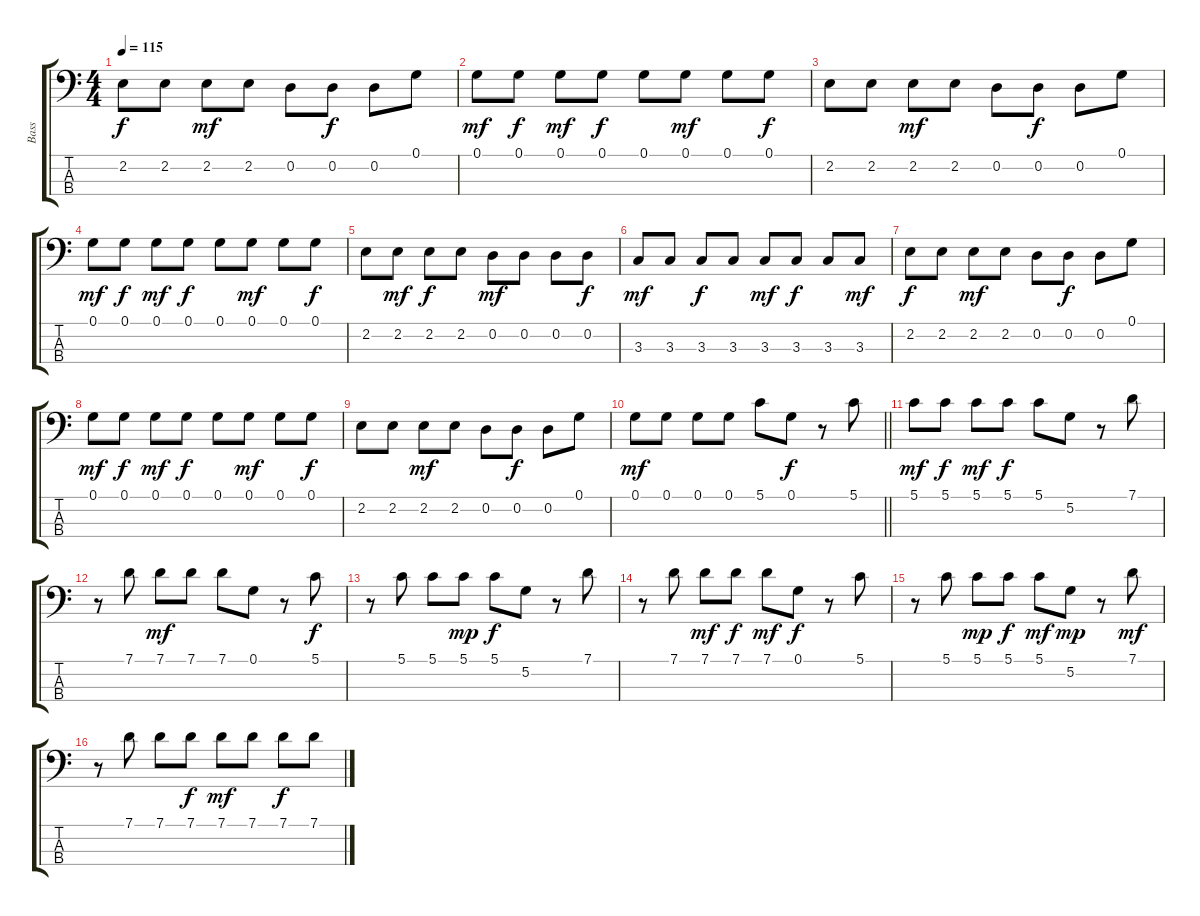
\track ("Bass" "Bass") {instrument electricbasspick}
\staff {score tabs}
\tuning (G2 D2 A1 E1) {hide}
\ts (4 4)
\tempo 115
\clef f4
\ks c
2.2.8{dy f} 2.2.8 2.2.8{dy mf} 2.2.8 0.2.8 0.2.8{dy f} 0.2.8 0.1.8 |
0.1.8{dy mf} 0.1.8{dy f} 0.1.8{dy mf} 0.1.8{dy f} 0.1.8 0.1.8{dy mf} 0.1.8 0.1.8{dy f} |
2.2.8 2.2.8 2.2.8{dy mf} 2.2.8 0.2.8 0.2.8{dy f} 0.2.8 0.1.8 |
0.1.8{dy mf} 0.1.8{dy f} 0.1.8{dy mf} 0.1.8{dy f} 0.1.8 0.1.8{dy mf} 0.1.8 0.1.8{dy f} |
2.2.8 2.2.8{dy mf} 2.2.8{dy f} 2.2.8 0.2.8{dy mf} 0.2.8 0.2.8 0.2.8{dy f} |
3.3.8{dy mf} 3.3.8 3.3.8{dy f} 3.3.8 3.3.8{dy mf} 3.3.8{dy f} 3.3.8 3.3.8{dy mf} |
2.2.8{dy f} 2.2.8 2.2.8{dy mf} 2.2.8 0.2.8 0.2.8{dy f} 0.2.8 0.1.8 |
0.1.8{dy mf} 0.1.8{dy f} 0.1.8{dy mf} 0.1.8{dy f} 0.1.8 0.1.8{dy mf} 0.1.8 0.1.8{dy f} |
2.2.8 2.2.8 2.2.8{dy mf} 2.2.8 0.2.8 0.2.8{dy f} 0.2.8 0.1.8 |
\barLineRight lightlight
0.1.8{dy mf} 0.1.8 0.1.8 0.1.8 5.1.8 0.1.8{dy f} r.8 5.1.8 |
5.1.8{dy mf} 5.1.8{dy f} 5.1.8{dy mf} 5.1.8{dy f} 5.1.8 5.2.8 r.8 7.1.8 |
r.8 7.1.8 7.1.8{dy mf} 7.1.8 7.1.8 0.1.8 r.8 5.1.8{dy f} |
r.8 5.1.8 5.1.8 5.1.8{dy mp} 5.1.8{dy f} 5.2.8 r.8 7.1.8 |
r.8 7.1.8 7.1.8{dy mf} 7.1.8{dy f} 7.1.8{dy mf} 0.1.8{dy f} r.8 5.1.8 |
r.8 5.1.8 5.1.8{dy mp} 5.1.8{dy f} 5.1.8{dy mf} 5.2.8{dy mp} r.8 7.1.8{dy mf} |
r.8 7.1.8 7.1.8 7.1.8{dy f} 7.1.8{dy mf} 7.1.8 7.1.8{dy f} 7.1.8
